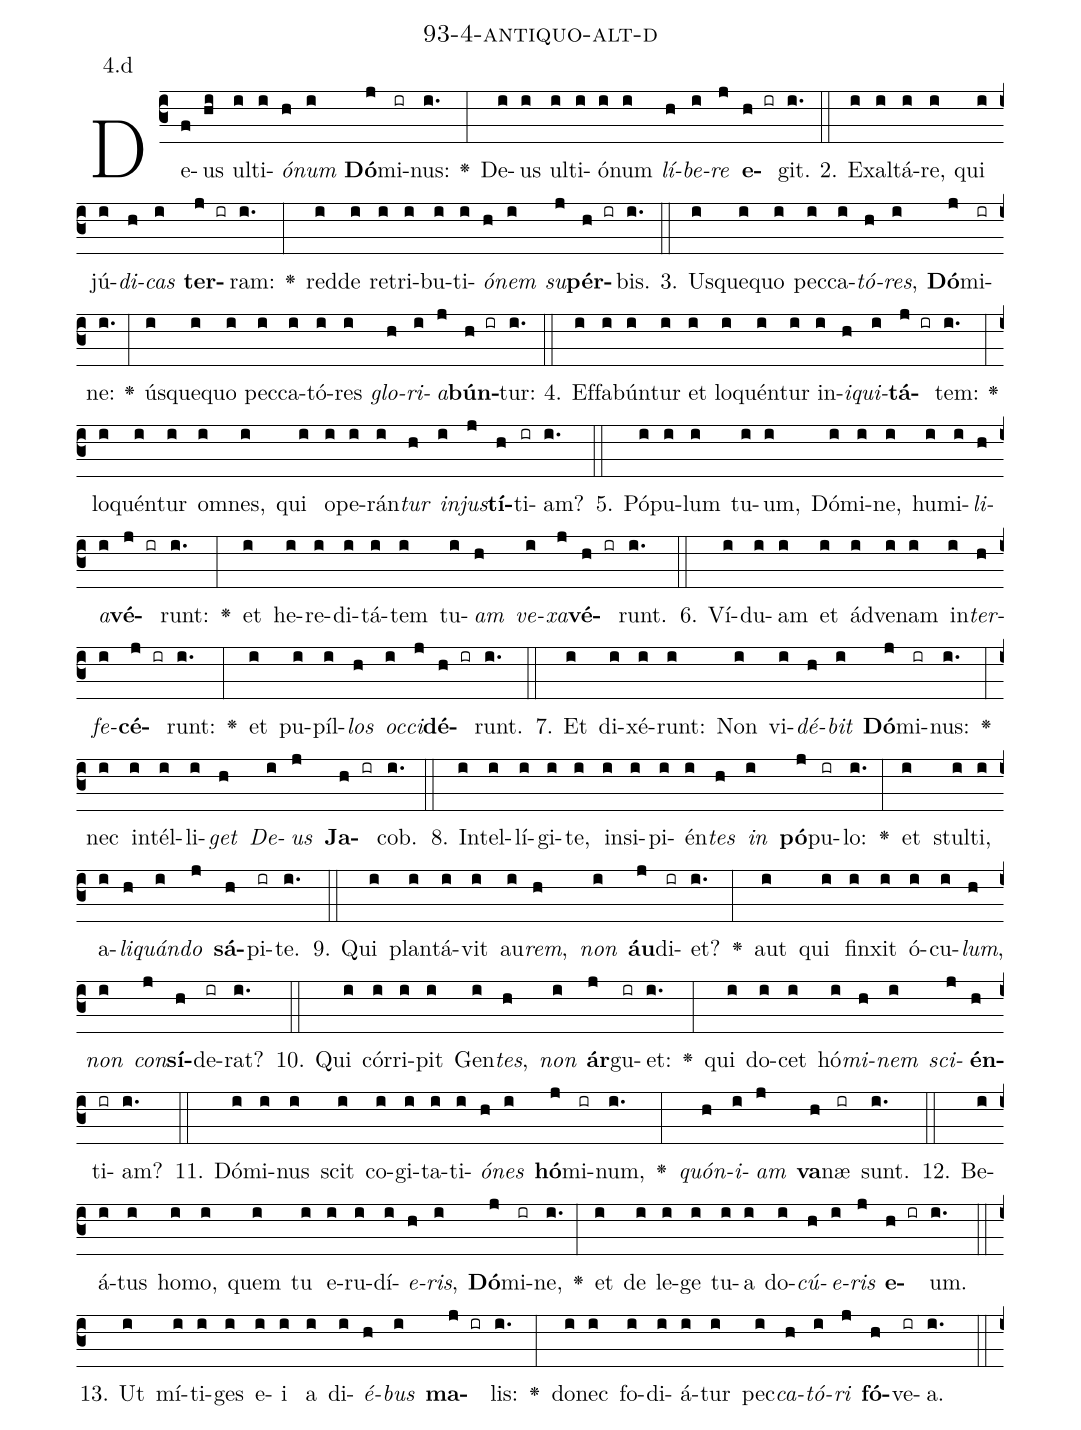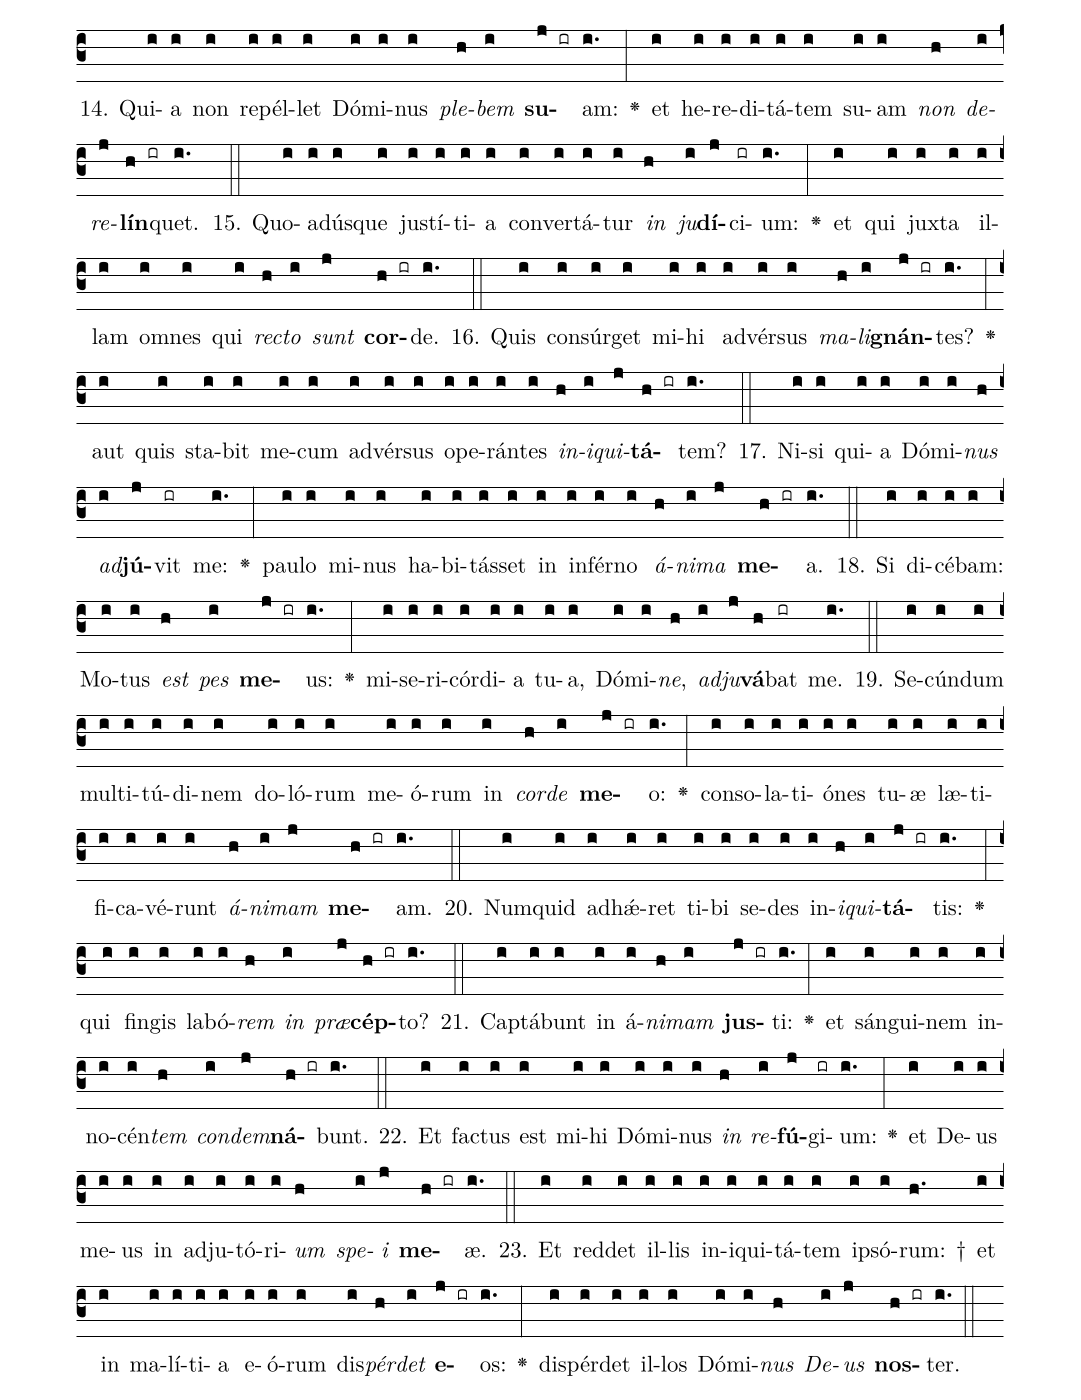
name: 93-4-antiquo-alt-d;
annotation: 4.d;
%%
(c3)De(f)us(hi) ul(i)ti(i)<i>ó</i>(h)<i>num</i>(i) <b>Dó</b>(j)mi(ir)nus:(i.) <v>\greheightstar</v>(:) De(i)us(i) ul(i)ti(i)ó(i)num(i) <i>lí</i>(h)<i>be</i>(i)<i>re</i>(j) <b>e</b>(h ir)git.(i.) (::)
2. Ex(i)al(i)tá(i)re,(i) qui(i) jú(i)<i>di</i>(h)<i>cas</i>(i) <b>ter</b>(j ir)ram:(i.) <v>\greheightstar</v>(:) red(i)de(i) re(i)tri(i)bu(i)ti(i)<i>ó</i>(h)<i>nem</i>(i) <i>su</i>(j)<b>pér</b>(h ir)bis.(i.) (::)
3. Us(i)que(i)quo(i) pec(i)ca(i)<i>tó</i>(h)<i>res</i>,(i) <b>Dó</b>(j)mi(ir)ne:(i.) <v>\greheightstar</v>(:) ús(i)que(i)quo(i) pec(i)ca(i)tó(i)res(i) <i>glo</i>(h)<i>ri</i>(i)<i>a</i>(j)<b>bún</b>(h ir)tur:(i.) (::)
4. Ef(i)fa(i)bún(i)tur(i) et(i) lo(i)quén(i)tur(i) in(i)<i>i</i>(h)<i>qui</i>(i)<b>tá</b>(j ir)tem:(i.) <v>\greheightstar</v>(:) lo(i)quén(i)tur(i) om(i)nes,(i) qui(i) o(i)pe(i)rán(i)<i>tur</i>(h) <i>in</i>(i)<i>jus</i>(j)<b>tí</b>(h)ti(ir)am?(i.) (::)
5. Pó(i)pu(i)lum(i) tu(i)um,(i) Dó(i)mi(i)ne,(i) hu(i)mi(i)<i>li</i>(h)<i>a</i>(i)<b>vé</b>(j ir)runt:(i.) <v>\greheightstar</v>(:) et(i) he(i)re(i)di(i)tá(i)tem(i) tu(i)<i>am</i>(h) <i>ve</i>(i)<i>xa</i>(j)<b>vé</b>(h ir)runt.(i.) (::)
6. Ví(i)du(i)am(i) et(i) ád(i)ve(i)nam(i) in(i)<i>ter</i>(h)<i>fe</i>(i)<b>cé</b>(j ir)runt:(i.) <v>\greheightstar</v>(:) et(i) pu(i)píl(i)<i>los</i>(h) <i>oc</i>(i)<i>ci</i>(j)<b>dé</b>(h ir)runt.(i.) (::)
7. Et(i) di(i)xé(i)runt:(i) Non(i) vi(i)<i>dé</i>(h)<i>bit</i>(i) <b>Dó</b>(j)mi(ir)nus:(i.) <v>\greheightstar</v>(:) nec(i) in(i)tél(i)li(i)<i>get</i>(h) <i>De</i>(i)<i>us</i>(j) <b>Ja</b>(h ir)cob.(i.) (::)
8. In(i)tel(i)lí(i)gi(i)te,(i) in(i)si(i)pi(i)én(i)<i>tes</i>(h) <i>in</i>(i) <b>pó</b>(j)pu(ir)lo:(i.) <v>\greheightstar</v>(:) et(i) stul(i)ti,(i) a(i)<i>li</i>(h)<i>quán</i>(i)<i>do</i>(j) <b>sá</b>(h)pi(ir)te.(i.) (::)
9. Qui(i) plan(i)tá(i)vit(i) au(i)<i>rem</i>,(h) <i>non</i>(i) <b>áu</b>(j)di(ir)et?(i.) <v>\greheightstar</v>(:) aut(i) qui(i) fin(i)xit(i) ó(i)cu(i)<i>lum</i>,(h) <i>non</i>(i) <i>con</i>(j)<b>sí</b>(h)de(ir)rat?(i.) (::)
10. Qui(i) cór(i)ri(i)pit(i) Gen(i)<i>tes</i>,(h) <i>non</i>(i) <b>ár</b>(j)gu(ir)et:(i.) <v>\greheightstar</v>(:) qui(i) do(i)cet(i) hó(i)<i>mi</i>(h)<i>nem</i>(i) <i>sci</i>(j)<b>én</b>(h)ti(ir)am?(i.) (::)
11. Dó(i)mi(i)nus(i) scit(i) co(i)gi(i)ta(i)ti(i)<i>ó</i>(h)<i>nes</i>(i) <b>hó</b>(j)mi(ir)num,(i.) <v>\greheightstar</v>(:) <i>quón</i>(h)<i>i</i>(i)<i>am</i>(j) <b>va</b>(h)næ(ir) sunt.(i.) (::)
12. Be(i)á(i)tus(i) ho(i)mo,(i) quem(i) tu(i) e(i)ru(i)dí(i)<i>e</i>(h)<i>ris</i>,(i) <b>Dó</b>(j)mi(ir)ne,(i.) <v>\greheightstar</v>(:) et(i) de(i) le(i)ge(i) tu(i)a(i) do(i)<i>cú</i>(h)<i>e</i>(i)<i>ris</i>(j) <b>e</b>(h ir)um.(i.) (::)
13. Ut(i) mí(i)ti(i)ges(i) e(i)i(i) a(i) di(i)<i>é</i>(h)<i>bus</i>(i) <b>ma</b>(j ir)lis:(i.) <v>\greheightstar</v>(:) do(i)nec(i) fo(i)di(i)á(i)tur(i) pec(i)<i>ca</i>(h)<i>tó</i>(i)<i>ri</i>(j) <b>fó</b>(h)ve(ir)a.(i.) (::)
14. Qui(i)a(i) non(i) re(i)pél(i)let(i) Dó(i)mi(i)nus(i) <i>ple</i>(h)<i>bem</i>(i) <b>su</b>(j ir)am:(i.) <v>\greheightstar</v>(:) et(i) he(i)re(i)di(i)tá(i)tem(i) su(i)am(i) <i>non</i>(h) <i>de</i>(i)<i>re</i>(j)<b>lín</b>(h ir)quet.(i.) (::)
15. Quo(i)ad(i)ús(i)que(i) jus(i)tí(i)ti(i)a(i) con(i)ver(i)tá(i)tur(i) <i>in</i>(h) <i>ju</i>(i)<b>dí</b>(j)ci(ir)um:(i.) <v>\greheightstar</v>(:) et(i) qui(i) jux(i)ta(i) il(i)lam(i) om(i)nes(i) qui(i) <i>rec</i>(h)<i>to</i>(i) <i>sunt</i>(j) <b>cor</b>(h ir)de.(i.) (::)
16. Quis(i) con(i)súr(i)get(i) mi(i)hi(i) ad(i)vér(i)sus(i) <i>ma</i>(h)<i>li</i>(i)<b>gnán</b>(j ir)tes?(i.) <v>\greheightstar</v>(:) aut(i) quis(i) sta(i)bit(i) me(i)cum(i) ad(i)vér(i)sus(i) o(i)pe(i)rán(i)tes(i) <i>in</i>(h)<i>i</i>(i)<i>qui</i>(j)<b>tá</b>(h ir)tem?(i.) (::)
17. Ni(i)si(i) qui(i)a(i) Dó(i)mi(i)<i>nus</i>(h) <i>ad</i>(i)<b>jú</b>(j)vit(ir) me:(i.) <v>\greheightstar</v>(:) pau(i)lo(i) mi(i)nus(i) ha(i)bi(i)tás(i)set(i) in(i) in(i)fér(i)no(i) <i>á</i>(h)<i>ni</i>(i)<i>ma</i>(j) <b>me</b>(h ir)a.(i.) (::)
18. Si(i) di(i)cé(i)bam:(i) Mo(i)tus(i) <i>est</i>(h) <i>pes</i>(i) <b>me</b>(j ir)us:(i.) <v>\greheightstar</v>(:) mi(i)se(i)ri(i)cór(i)di(i)a(i) tu(i)a,(i) Dó(i)mi(i)<i>ne</i>,(h) <i>ad</i>(i)<i>ju</i>(j)<b>vá</b>(h)bat(ir) me.(i.) (::)
19. Se(i)cún(i)dum(i) mul(i)ti(i)tú(i)di(i)nem(i) do(i)ló(i)rum(i) me(i)ó(i)rum(i) in(i) <i>cor</i>(h)<i>de</i>(i) <b>me</b>(j ir)o:(i.) <v>\greheightstar</v>(:) con(i)so(i)la(i)ti(i)ó(i)nes(i) tu(i)æ(i) læ(i)ti(i)fi(i)ca(i)vé(i)runt(i) <i>á</i>(h)<i>ni</i>(i)<i>mam</i>(j) <b>me</b>(h ir)am.(i.) (::)
20. Num(i)quid(i) ad(i)hǽ(i)ret(i) ti(i)bi(i) se(i)des(i) in(i)<i>i</i>(h)<i>qui</i>(i)<b>tá</b>(j ir)tis:(i.) <v>\greheightstar</v>(:) qui(i) fin(i)gis(i) la(i)bó(i)<i>rem</i>(h) <i>in</i>(i) <i>præ</i>(j)<b>cép</b>(h ir)to?(i.) (::)
21. Cap(i)tá(i)bunt(i) in(i) á(i)<i>ni</i>(h)<i>mam</i>(i) <b>jus</b>(j ir)ti:(i.) <v>\greheightstar</v>(:) et(i) sán(i)gui(i)nem(i) in(i)no(i)cén(i)<i>tem</i>(h) <i>con</i>(i)<i>dem</i>(j)<b>ná</b>(h ir)bunt.(i.) (::)
22. Et(i) fac(i)tus(i) est(i) mi(i)hi(i) Dó(i)mi(i)nus(i) <i>in</i>(h) <i>re</i>(i)<b>fú</b>(j)gi(ir)um:(i.) <v>\greheightstar</v>(:) et(i) De(i)us(i) me(i)us(i) in(i) ad(i)ju(i)tó(i)ri(i)<i>um</i>(h) <i>spe</i>(i)<i>i</i>(j) <b>me</b>(h ir)æ.(i.) (::)
23. Et(i) red(i)det(i) il(i)lis(i) in(i)i(i)qui(i)tá(i)tem(i) ip(i)só(i)rum: †(h.) et(i) in(i) ma(i)lí(i)ti(i)a(i) e(i)ó(i)rum(i) dis(i)<i>pér</i>(h)<i>det</i>(i) <b>e</b>(j ir)os:(i.) <v>\greheightstar</v>(:) dis(i)pér(i)det(i) il(i)los(i) Dó(i)mi(i)<i>nus</i>(h) <i>De</i>(i)<i>us</i>(j) <b>nos</b>(h ir)ter.(i.) (::)
